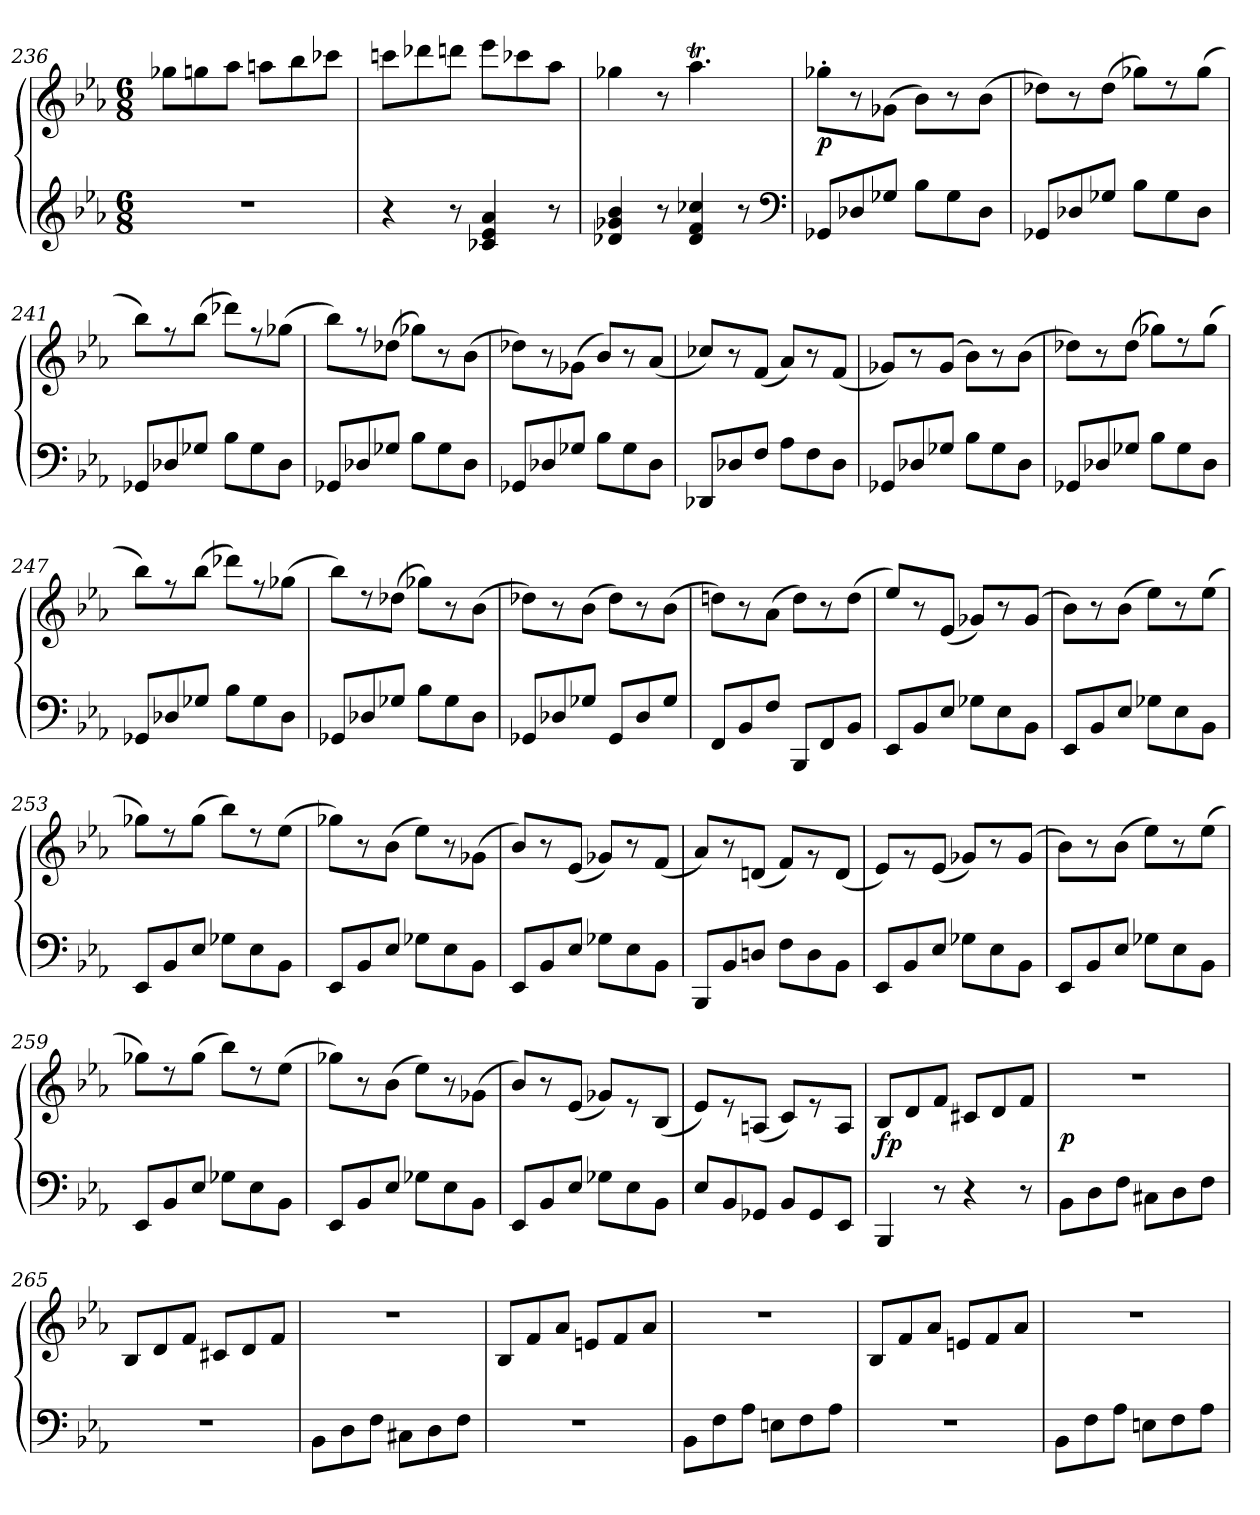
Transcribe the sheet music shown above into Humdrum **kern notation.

**kern	**kern	**dynam
*part1	*part1	*part1
*staff2	*staff1	*staff1/2
*clefG2	*clefG2	*
*k[b-e-a-]	*k[b-e-a-]	*
*M6/8	*M6/8	*
=236	=236	=236
2.rdd	8gg-X\L	.
.	8ggn\	.
.	8aa-\J	.
.	8aan\L	.
.	8bb-\	.
.	8ccc-X\J	.
!!LO:PB:g=z
=237	=237	=237
4r	8cccn\L	.
.	8ddd-X\	.
8r	8dddn\J	.
4a-/ 4e-/ 4c-X/	8eee-\L	.
.	8ccc-X\	.
8r	8aa-\J	.
=238	=238	=238
4b-/ 4g-X/ 4d-X/	4gg-X\	.
8r	8r	.
4cc-X/ 4f/ 4d-/	4.aa-T\	.
8r	.	.
*clefF4	*	*
=239	=239	=239
8GG-X/L	8gg-XTTT'\L	p
8D-X/	8r	.
8G-X/J	(>8g-X\J	.
8B-\L	8b-\L)	.
8G-\	8r	.
8D-\J	(>8b-\J	.
=240	=240	=240
8GG-X/L	8dd-X\L)	.
8D-X/	8r	.
8G-X/J	(>8dd-\J	.
8B-\L	8gg-X\L)	.
8G-\	8rdd	.
8D-\J	(>8gg-\J	.
=241	=241	=241
8GG-X/L	8bb-\L)	.
8D-X/	8rff	.
8G-X/J	(>8bb-\J	.
8B-\L	8ddd-X\L)	.
8G-\	8rff	.
8D-\J	(>8gg-X\J	.
=242	=242	=242
8GG-X/L	8bb-\L)	.
8D-X/	8r	.
8G-X/J	(>8dd-X\J	.
8B-\L	8gg-X\L)	.
8G-\	8r	.
8D-\J	(>8b-\J	.
=243	=243	=243
8GG-X/L	8dd-X\L)	.
8D-X/	8r	.
8G-X/J	(>8g-X\J	.
8B-\L	8b-/L)	.
8G-\	8r	.
8D-\J	(<8a-/J	.
!!LO:LB:g=z
=244	=244	=244
8DD-X/L	8cc-X/L)	.
8D-X/	8r	.
8F/J	(<8f/J	.
8A-\L	8a-/L)	.
8F\	8r	.
8D-\J	(<8f/J	.
=245	=245	=245
8GG-X/L	8g-X/L)	.
8D-X/	8r	.
8G-X/J	(>8g-/J	.
8B-\L	8b-\L)	.
8G-\	8r	.
8D-\J	(>8b-\J	.
=246	=246	=246
8GG-X/L	8dd-X\L)	.
8D-X/	8r	.
8G-X/J	(>8dd-\J	.
8B-\L	8gg-X\L)	.
8G-\	8rdd	.
8D-\J	(>8gg-\J	.
=247	=247	=247
8GG-X/L	8bb-\L)	.
8D-X/	8rff	.
8G-X/J	(>8bb-\J	.
8B-\L	8ddd-X\L)	.
8G-\	8rff	.
8D-\J	(>8gg-X\J	.
=248	=248	=248
8GG-X/L	8bb-\L)	.
8D-X/	8rdd	.
8G-X/J	(>8dd-X\J	.
8B-\L	8gg-X\L)	.
8G-\	8r	.
8D-\J	(>8b-\J	.
=249	=249	=249
8GG-X/L	8dd-X\L)	.
8D-X/	8r	.
8G-X/J	(>8b-\J	.
8GG-/L	8dd-\L)	.
8D-/	8r	.
8G-/J	(>8b-\J	.
!!LO:LB:g=z
=250	=250	=250
8FF/L	8ddn\L)	.
8BB-/	8r	.
8F/J	(8a-\J	.
8BBB-/L	8dd\L)	.
8FF/	8r	.
8BB-/J	(>8dd\J	.
=251	=251	=251
8EE-/L	8ee-/L)	.
8BB-/	8r	.
8E-/J	(<8e-/J	.
8G-X\L	8g-X/L)	.
8E-\	8r	.
8BB-\J	(>8g-/J	.
=252	=252	=252
8EE-/L	8b-\L)	.
8BB-/	8r	.
8E-/J	(>8b-\J	.
8G-X\L	8ee-\L)	.
8E-\	8r	.
8BB-\J	(>8ee-\J	.
=253	=253	=253
8EE-/L	8gg-X\L)	.
8BB-/	8rdd	.
8E-/J	(>8gg-\J	.
8G-X\L	8bb-\L)	.
8E-\	8rdd	.
8BB-\J	(>8ee-\J	.
=254	=254	=254
8EE-/L	8gg-X\L)	.
8BB-/	8r	.
8E-/J	(>8b-\J	.
8G-X\L	8ee-\L)	.
8E-\	8r	.
8BB-\J	(>8g-X\J	.
=255	=255	=255
8EE-/L	8b-/L)	.
8BB-/	8r	.
8E-/J	(<8e-/J	.
8G-X\L	8g-X/L)	.
8E-\	8r	.
8BB-\J	(<8f/J	.
=256	=256	=256
8BBB-/L	8a-/L)	.
8BB-/	8r	.
8Dn/J	(<8dn/J	.
8F\L	8f/L)	.
8D\	8rg	.
8BB-\J	(<8d/J	.
!!LO:LB:g=z
=257	=257	=257
8EE-/L	8e-/L)	.
8BB-/	8rg	.
8E-/J	(<8e-/J	.
8G-X\L	8g-X/L)	.
8E-\	8r	.
8BB-\J	(>8g-/J	.
=258	=258	=258
8EE-/L	8b-\L)	.
8BB-/	8r	.
8E-/J	(>8b-\J	.
8G-X\L	8ee-\L)	.
8E-\	8r	.
8BB-\J	(>8ee-\J	.
=259	=259	=259
8EE-/L	8gg-X\L)	.
8BB-/	8rdd	.
8E-/J	(>8gg-\J	.
8G-X\L	8bb-\L)	.
8E-\	8rdd	.
8BB-\J	(>8ee-\J	.
=260	=260	=260
8EE-/L	8gg-X\L)	.
8BB-/	8r	.
8E-/J	(>8b-\J	.
8G-X\L	8ee-\L)	.
8E-\	8r	.
8BB-\J	(>8g-X\J	.
=261	=261	=261
8EE-/L	8b-/L)	.
8BB-/	8r	.
8E-/J	(<8e-/J	.
8G-X\L	8g-X/L)	.
8E-\	8re	.
8BB-\J	(<8B-/J	.
=262	=262	=262
8E-/L	8e-/L)	.
8BB-/	8re	.
8GG-X/J	(<8An/J	.
8BB-/L	8c/L)	.
8GG-/	8re	.
8EE-/J	8A/J	.
=263	=263	=263
4BBB-/	8B-/L	fp
.	8d/	.
8r	8f/J	.
4r	8c#X/L	.
.	8d/	.
8r	8f/J	.
!!LO:LB:g=z
=264	=264	=264
8BB-\L	2.rdd	p
8D\	.	.
8F\J	.	.
8C#X\L	.	.
8D\	.	.
8F\J	.	.
=265	=265	=265
2.rF	8B-/L	.
.	8d/	.
.	8f/J	.
.	8c#X/L	.
.	8d/	.
.	8f/J	.
=266	=266	=266
8BB-\L	2.rdd	.
8D\	.	.
8F\J	.	.
8C#X\L	.	.
8D\	.	.
8F\J	.	.
=267	=267	=267
2.rF	8B-/L	.
.	8f/	.
.	8a-/J	.
.	8en/L	.
.	8f/	.
.	8a-/J	.
=268	=268	=268
8BB-\L	2.rdd	.
8F\	.	.
8A-\J	.	.
8En\L	.	.
8F\	.	.
8A-\J	.	.
=269	=269	=269
2.rF	8B-/L	.
.	8f/	.
.	8a-/J	.
.	8en/L	.
.	8f/	.
.	8a-/J	.
=270	=270	=270
8BB-\L	2.rdd	.
8F\	.	.
8A-\J	.	.
8En\L	.	.
8F\	.	.
8A-\J	.	.
=	=	=
*-	*-	*-
